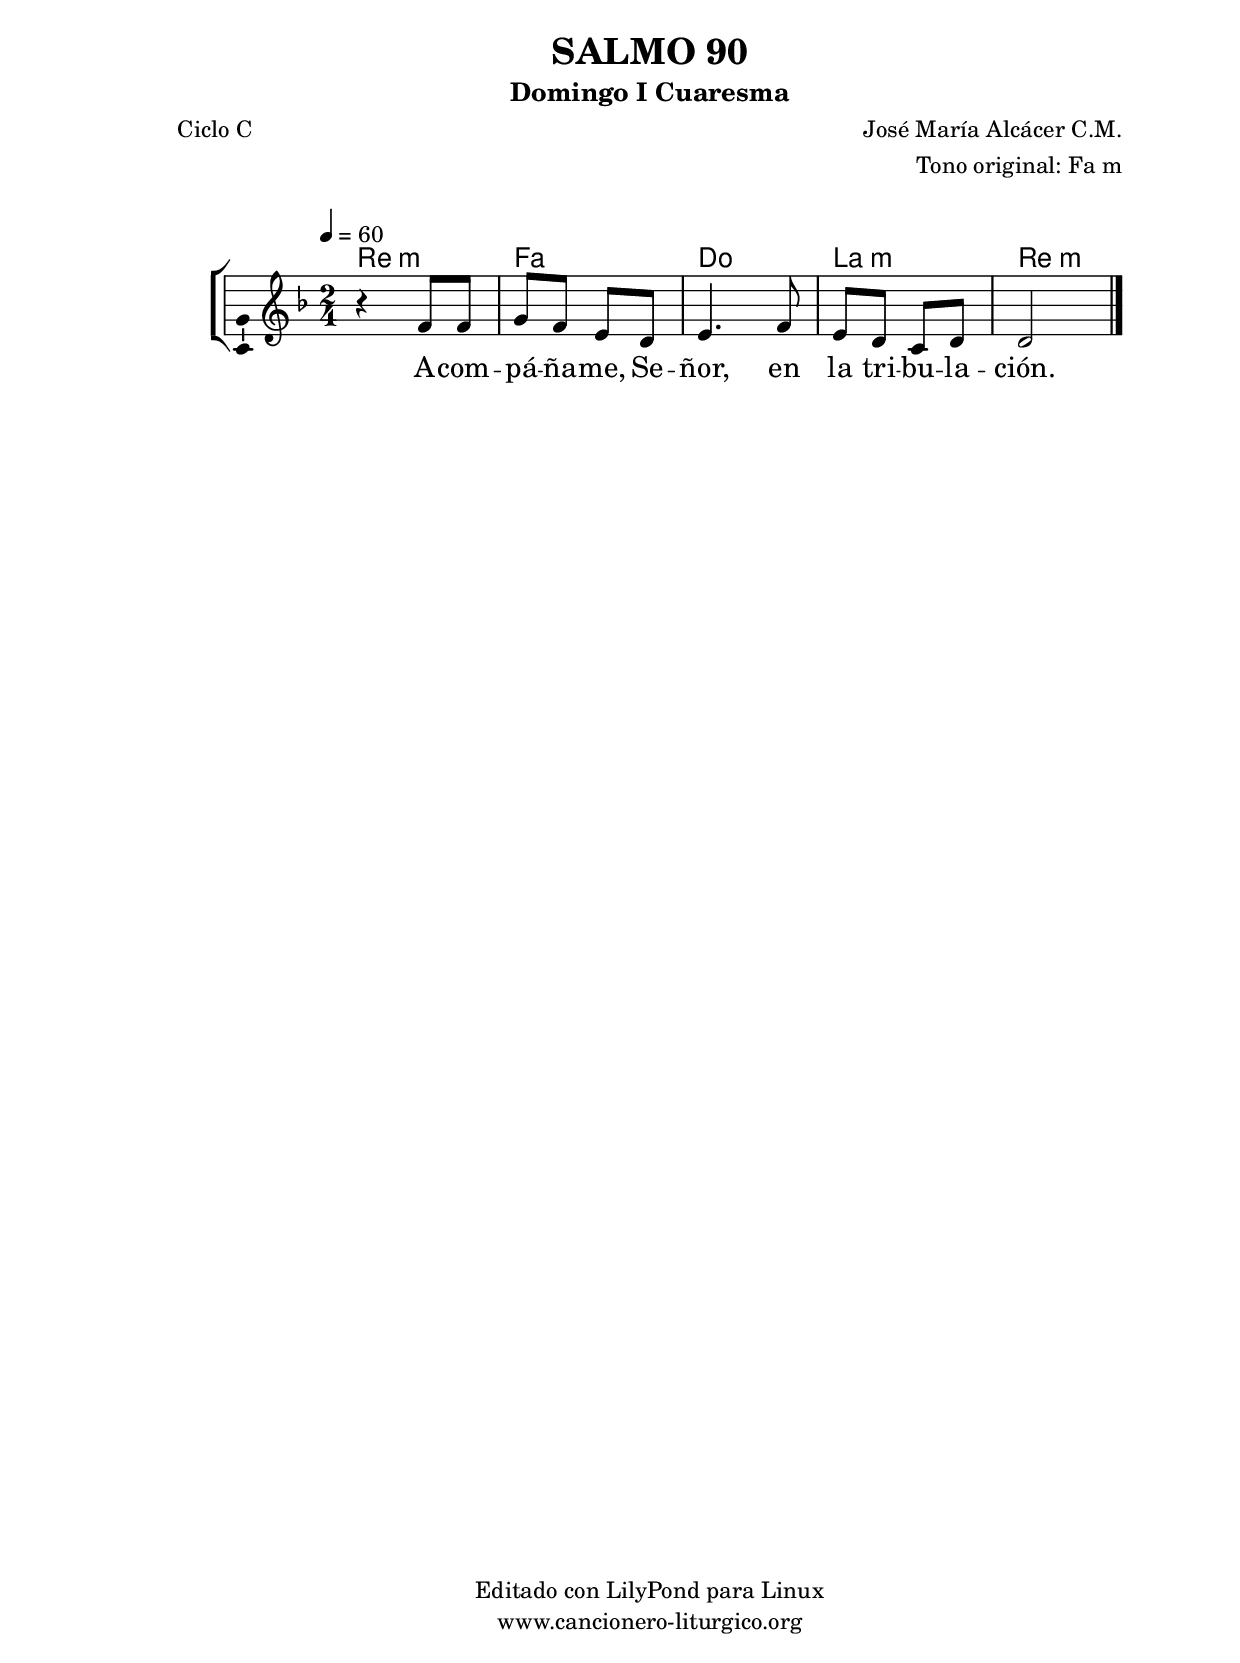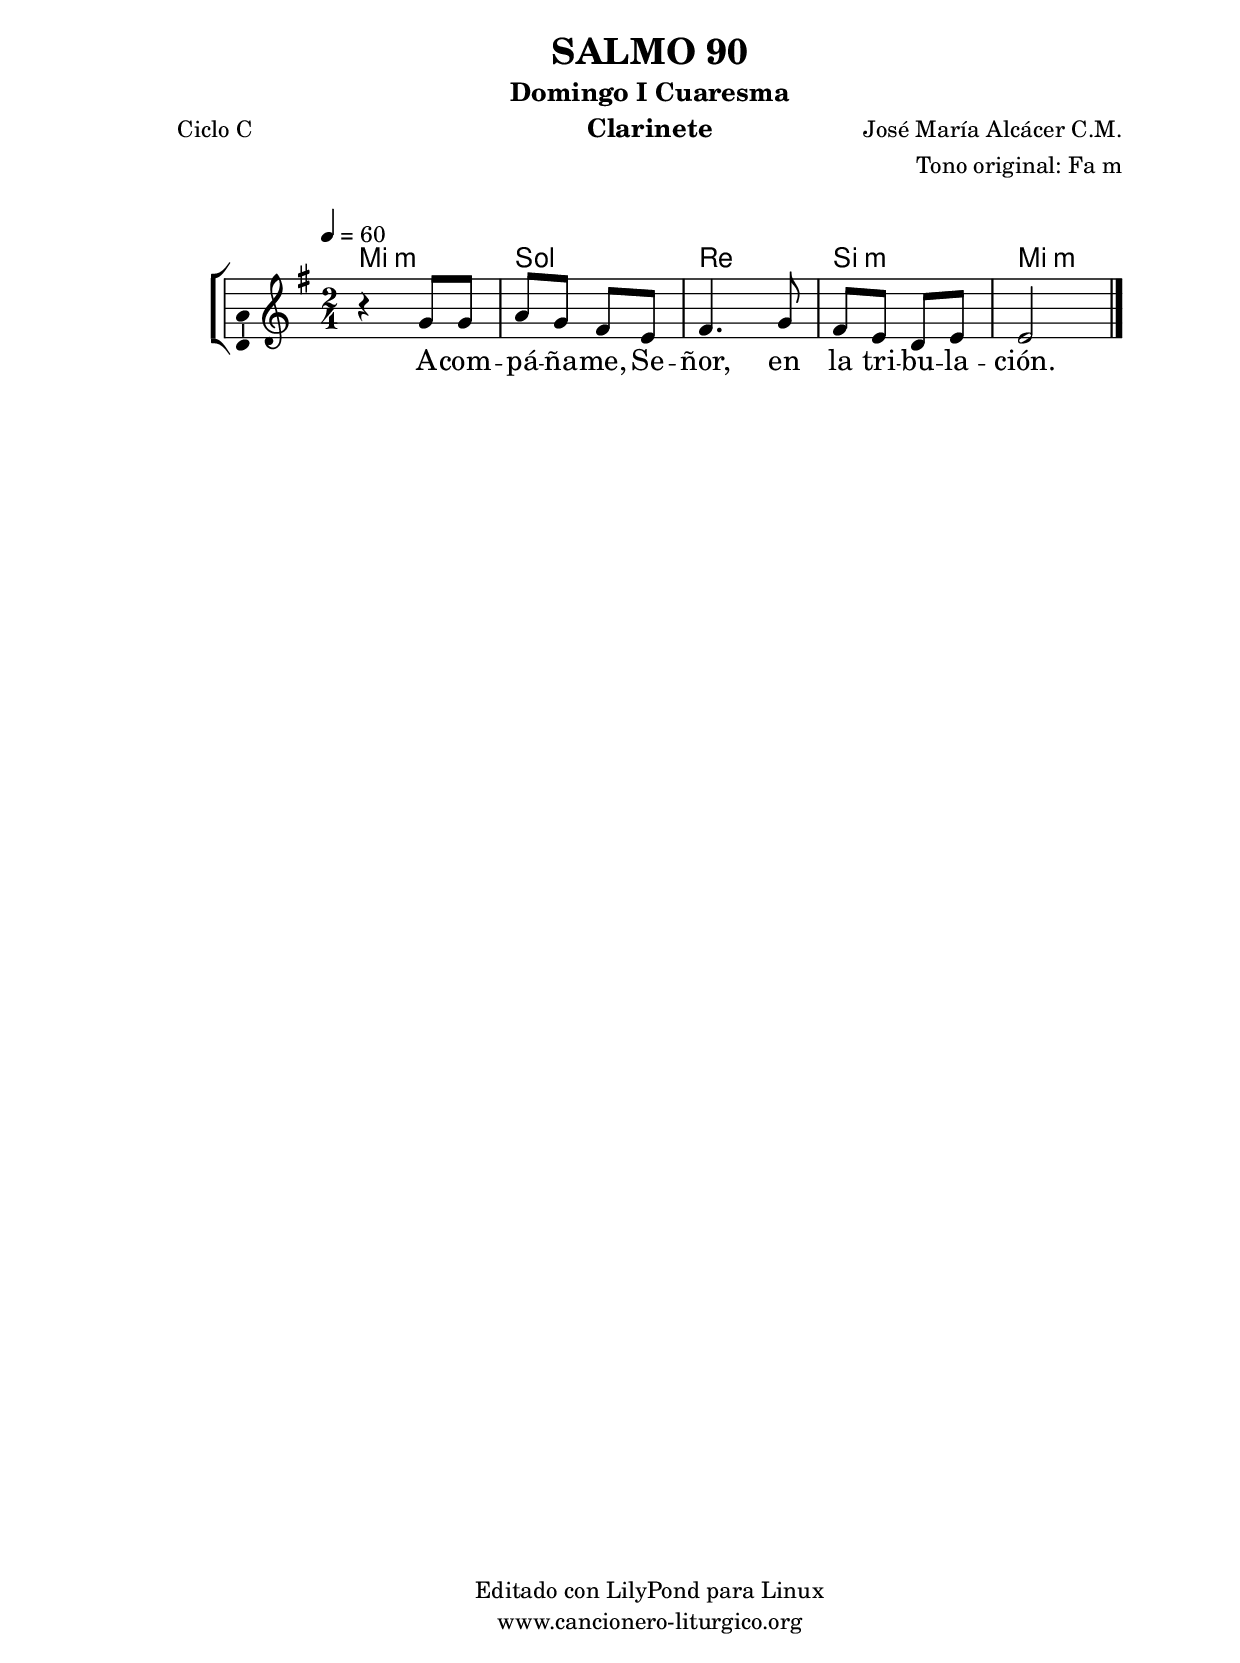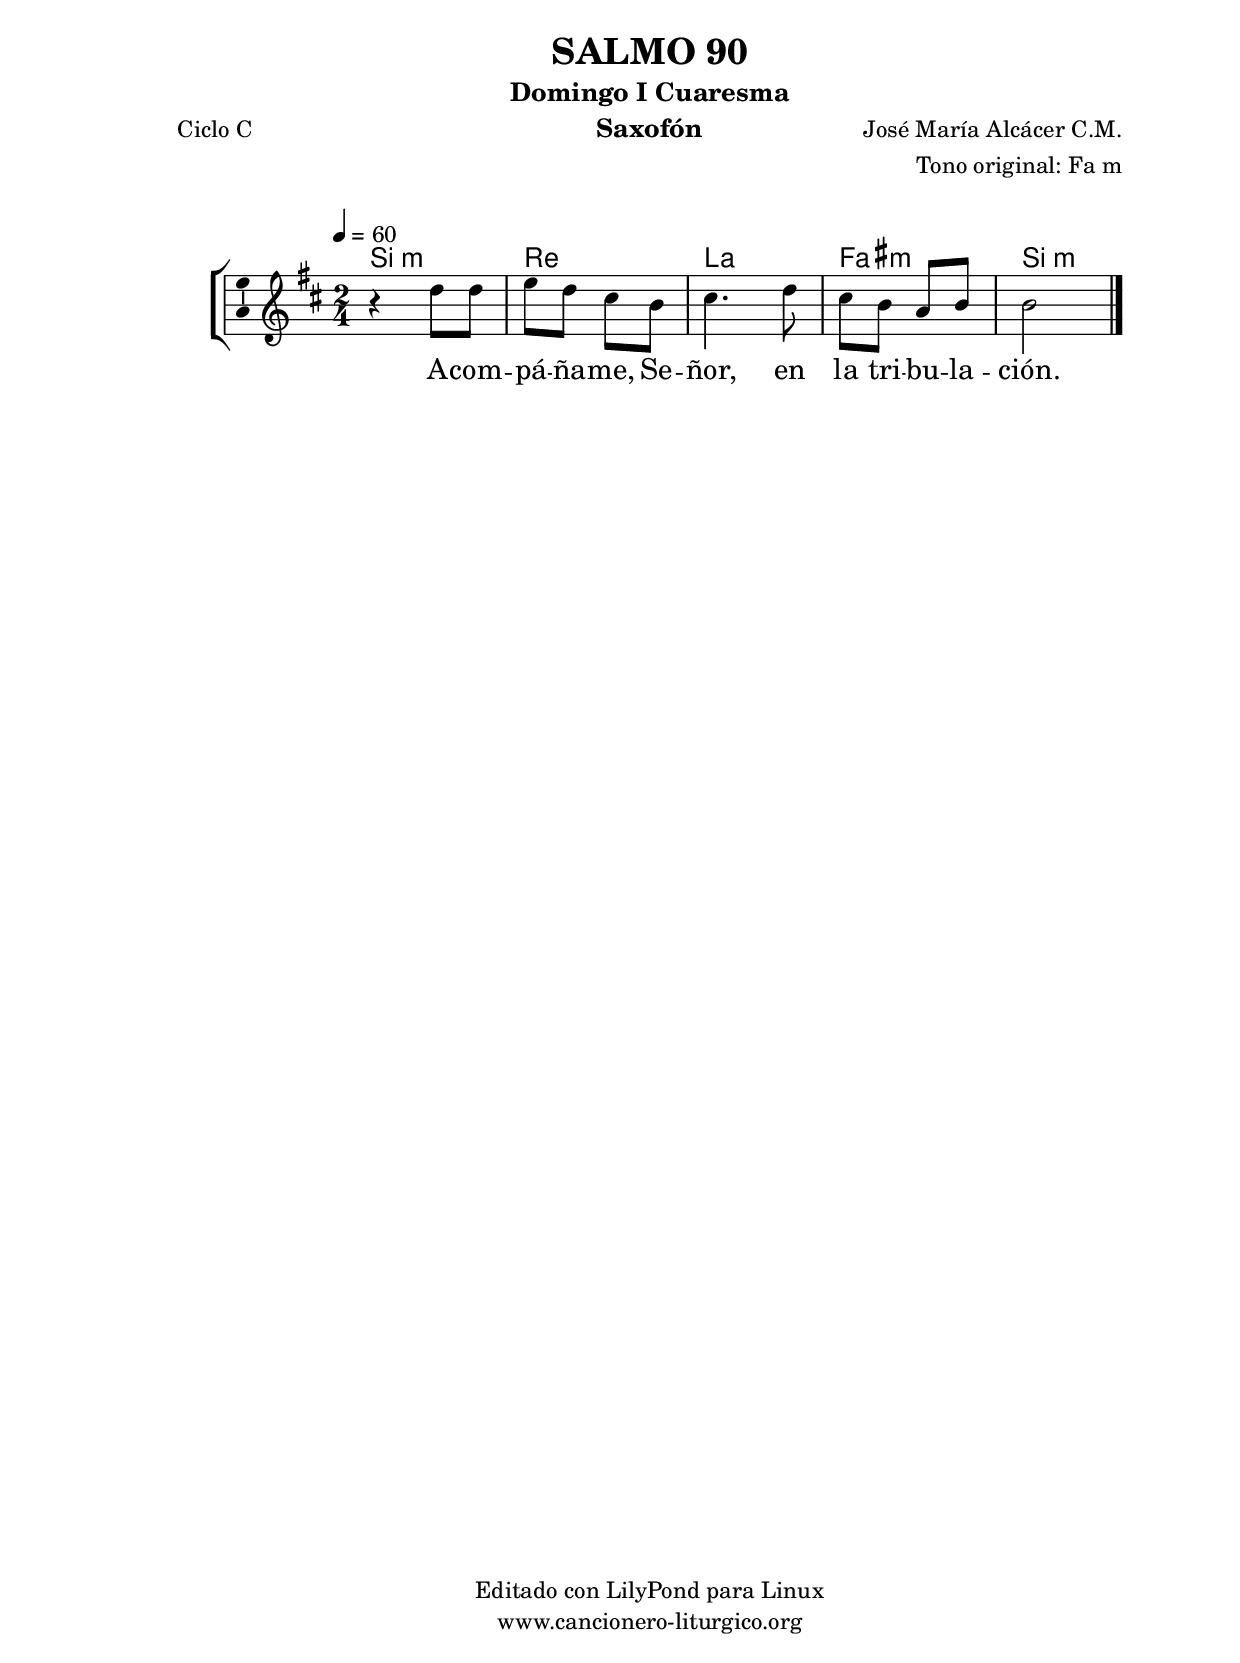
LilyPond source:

%
%para convertir .midi en .wav:
%timidity filename.midi -Ow -o finename.wav
%
%
%Para convertir de .wav a .mp3:
%lame -h -m j filename.wav
%
%
%para escuchar el midi:
%timidity nombrefichero.midi
%


%versión de lilypond para la que se ha escrito esta partitura:
\version "2.16.0"

	%Tamaño papel
	#(set-default-paper-size "a4")
	%Tamaño partitura
	#(set-global-staff-size 20)
	%No responde al pulsar sobre una nota
	#(ly:set-option 'point-and-click #f)

%parámetros del encabezamiento:
\header {
	title = "SALMO 90"
	subtitle = "Domingo I Cuaresma"
	composer = "José María Alcácer C.M."
	poet = "Ciclo C"
	meter = ""
	arranger = "Tono original: Fa m"
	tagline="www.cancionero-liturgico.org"
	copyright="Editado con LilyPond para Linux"
	tiempo = "Cuaresma"
	usos = "Salmo"
	letra = "Acompáñame, Señor, en la tribulación."
	}

%parámetros asociados al papel:
\paper  {
	oddHeaderMarkup = \markup {\fill-line { \on-the-fly #not-first-page \fromproperty #'header:title \on-the-fly #not-first-page \fromproperty #'header:composer }}
	evenHeaderMarkup = \markup {\fill-line { \fromproperty #'header:composer \fromproperty #'header:title }}
	#(set-paper-size "a4")
	print-page-number = ##f
	first-page-number = 1
	print-first-page-number = ##f
%	head-separation = 3.0 \cm
	top-margin = 2.0 \cm
	bottom-margin = 0.5\cm
%%%	bottom-margin = -1.0\cm
	left-margin = 3.0 \cm
	line-width = 16.0 \cm 
	indent = 8\mm
	interscoreline = 2.\mm
	between-system-space = 15\mm
%	para que las partituras no llenen la hoja:
	ragged-bottom = ##t
%	idem para la última hoja:
	ragged-last-bottom = ##f
%	para que las partituras llenen el ancho del papel:
	ragged-last = ##f
	after-title-space = 2.5 \cm
%page-count=1
%system-count=8

	%Flexible Vertical Spacing
%	markup-markup-spacing =
%	#'((basic-distance . 15) (minimum-distance . 15) (padding . 3))
	markup-system-spacing =
	#'((basic-distance . 15) (minimum-distance . 15) (padding . 3))
	system-system-spacing =
	#'((basic-distance . 15) (minimum-distance . 15) (padding . 3))
	score-system-spacing =
	#'((basic-distance . 15) (minimum-distance . 15) (padding . 5))
%	top-system-spacing = % header
%	#'((basic-distance . 8) (minimum-distance . 0) (padding . 3))
%	top-markup-spacing =
%	#'((basic-distance . 20) (minimum-distance . 20) (padding . 3))
	last-bottom-spacing = % footer
	#'((basic-distance . 5) (minimum-distance . 5) (padding . 3))
%	score-markup-spacing =
%	#'((basic-distance . 16) (minimum-distance . 13) (padding . 3))

	}


%parámetros que afectan a toda la partitura:
global =  {
	%clave de sol (G):
	\clef G
	%armadura:
	\transpose c a
	\key f \minor
	\tempo 4=60
	\set Score.tempoHideNote = ##f
	}


acordes = {
	\italianChords
	\chordmode {
	\transpose c a,
{
f2:m aes ees c:m f:m
	}
	}
}


melodia = 
{
	\transpose c a,
	\relative c''{
	\time 2/4
r4 aes8 aes
bes aes g f
g4. aes8
g f ees f
f2

	\bar "|."
	}
	}


texto = \lyricmode {
A -- com -- pá -- ña -- me, Se -- ñor, 
en la tri -- bu -- la -- ción.
	}


acordesStaff = \context ChordNames = acordesStaff <<
	\set chordChanges = ##t
	\acordes
	>>


vozStaff = \context Voice = vozStaff
\with {\consists "Ambitus_engraver"}
<<
%	\set Staff.instrumentName = ""
%	\set Staff.shortInstrumentName = ""
%	\set Staff.midiInstrument = #"clarinet"
%	\set Staff.midiInstrument = #"cello"
%	\set Staff.midiInstrument = #"flute"
	\set Staff.midiInstrument = #"electric guitar (jazz)"
%	\set Staff.midiInstrument = #"english horn"
%	\set Staff.midiInstrument = #"violin"
%	\set Staff.midiInstrument = #"glockenspiel"
	\set Staff.midiMinimumVolume = #0.7
	\set Staff.midiMaximumVolume = #0.9
	\global
	\melodia
	>>


textoStaff = \context Lyrics = textoStaff <<
	\lyricsto vozStaff \texto
	>>

\book {
	\score {
		\context ChoirStaff {
			\override StaffGroup.SystemStartBracket #'collapse-height = #1
			\override Score.SystemStartBar #'collapse-height = #1
			<<
			\acordesStaff
			\vozStaff
			\textoStaff
			>>
			}
		\layout {
	    		\context {
				\Lyrics
				\override LyricText #'font-size = #2
				}
	   		 \context {
				\Score
				%fontSize = #3
				\override StaffSymbol #'staff-space = #(magstep +3)
				%\override Beam #'thickness = #0.55
				%\override SpacingSpanner #'spacing-increment = #1.0
				%\override Slur #'height-limit = #1.5
				}
			}
		}
	\score {
		\unfoldRepeats
		\context ChoirStaff {
			<<
			\acordesStaff
			\vozStaff
			>>
			}
		\midi {
	  		\context {
	  			\Score
				tempoWholesPerMinute = #(ly:make-moment 70 4)
				}
			}
		}
	}

%Partitura para clarinete
#(define output-suffix "C")
\book {
	\header{
		instrument = "Clarinete"
		}
	\score {
		\context ChoirStaff {
			\override StaffGroup.SystemStartBracket #'collapse-height = #1
			\override Score.SystemStartBar #'collapse-height = #1
\transpose c d
			<<
			\acordesStaff
			\vozStaff
			\textoStaff
			>>
			}
		\layout {
	    		\context {
				\Lyrics
				\override LyricText #'font-size = #2
				}
	   		 \context {
				\Score
				%fontSize = #3
				\override StaffSymbol #'staff-space = #(magstep +3)
				%\override Beam #'thickness = #0.55
				%\override SpacingSpanner #'spacing-increment = #1.0
				%\override Slur #'height-limit = #1.5
				}
			}
		}
	}

%Partitura para saxofón
#(define output-suffix "S")
\book {
	\header{
		instrument = "Saxofón"
		}
	\score {
		\context ChoirStaff {
			\override StaffGroup.SystemStartBracket #'collapse-height = #1
			\override Score.SystemStartBar #'collapse-height = #1
\transpose c a
			<<
			\acordesStaff
			\vozStaff
			\textoStaff
			>>
			}
		\layout {
	    		\context {
				\Lyrics
				\override LyricText #'font-size = #2
				}
	   		 \context {
				\Score
				%fontSize = #3
				\override StaffSymbol #'staff-space = #(magstep +3)
				%\override Beam #'thickness = #0.55
				%\override SpacingSpanner #'spacing-increment = #1.0
				%\override Slur #'height-limit = #1.5
				}
			}
		}
	}

